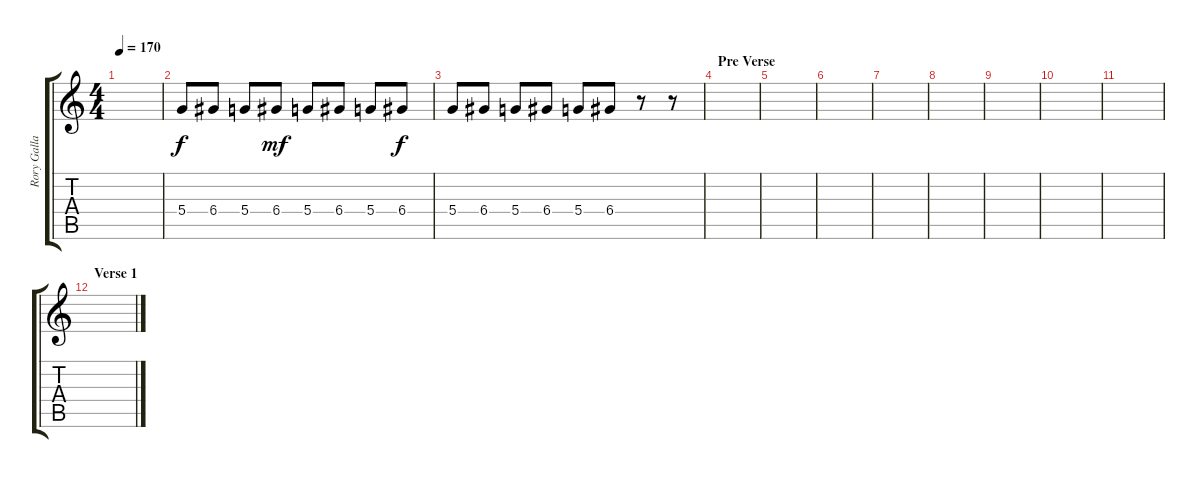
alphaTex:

\track ("Rory Gallagher Lead" "Rory Galla") {instrument overdrivenguitar}
\staff {score tabs}
\tuning (E4 B3 G3 D3 A2 E2) {hide}
\ts (4 4)
\tempo 170
\clef g2
\ks c
|
5.4.8 6.4.8 5.4.8 6.4.8{dy mf} 5.4.8 6.4.8 5.4.8 6.4.8{dy f} |
5.4.8 6.4.8 5.4.8 6.4.8 5.4.8 6.4.8 r.8 r.8 |
\section ("" "Pre Verse")
|
|
|
|
|
|
|
|
\section ("" "Verse 1")
